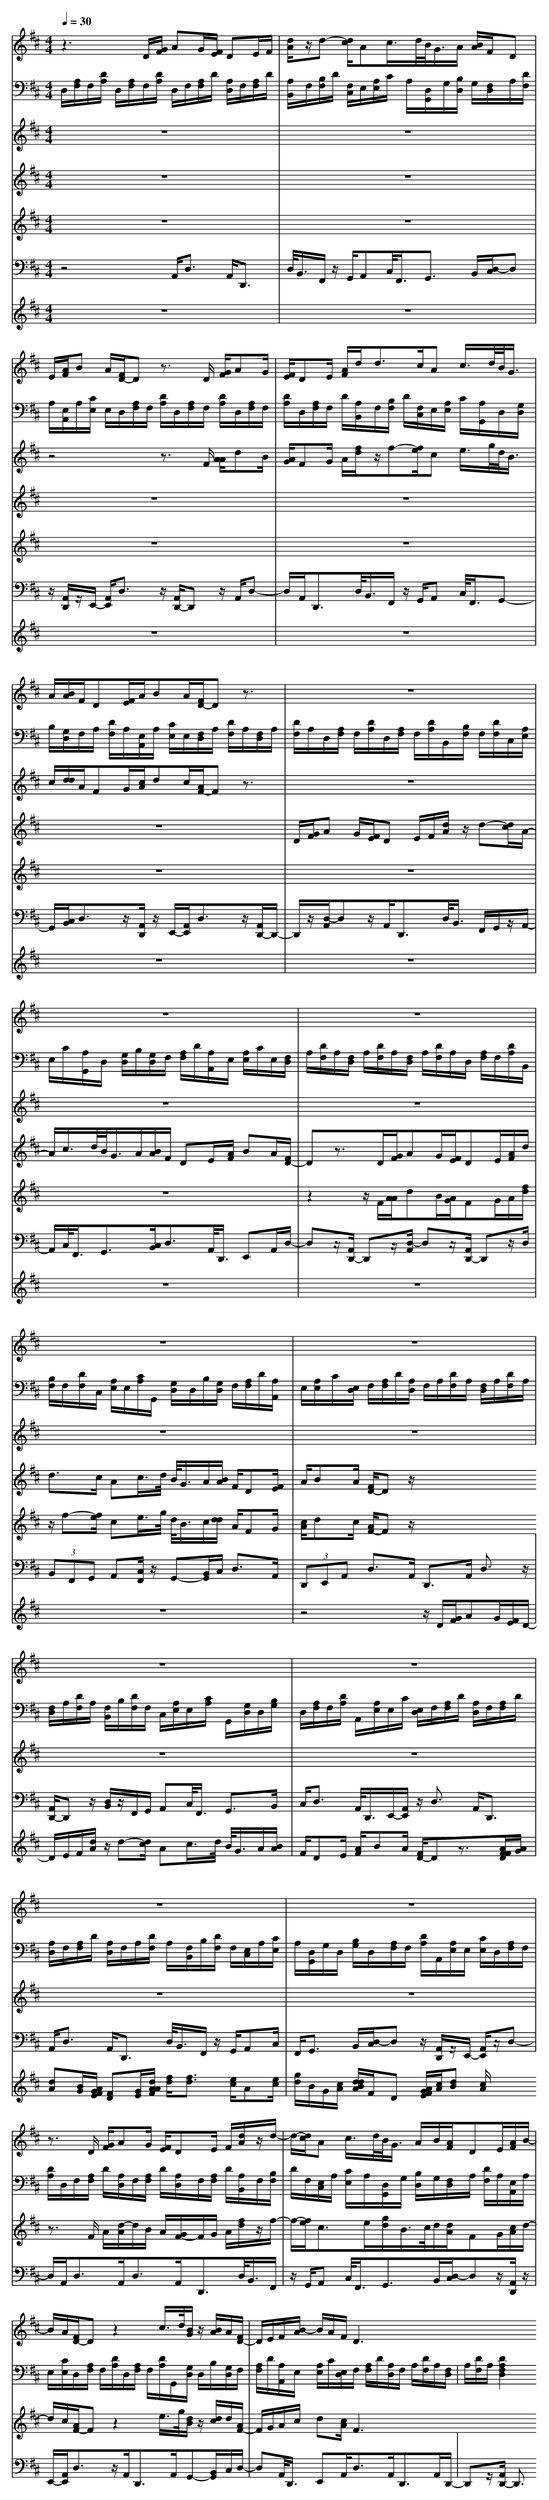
X:1
T:
M: 4/4
L: 1/8
Q:1/4=30
K:D % 2 sharps
V:1
z3D/2[G/2F/2] AG/2[F/2E/2] DE/2F/2|[d/2A/2]z/2d- [d/2c/2]Ac/2>d/2B/2<G/2A/2 [B/2A/2]F/2D|E/2[A/2F/2]B A/2[F/2D/2-]D z3/2D/2 [G/2F/2]AG/2|[F/2E/2]DE/2 [A/2F/2]d<dc/2A c/2>d/2B/2<G/2|
A/2[B/2A/2]F/2D[F/2E/2]A/2BA/2[F/2D/2-]Dz3/2|z8|z8|z8|
z8|z8|z8|z8|
z8|z8|z3/2D/2 [G/2F/2]AG/2 [F/2E/2]DE/2 F/2[d/2A/2]z/2d/2-|d/2-[d/2c/2]A c/2>d/2B/2<G/2 A/2B/2[A/2F/2]DE/2[A/2F/2]B/2-|
B/2A/2[F/2D/2-]Dz2c/2>d/2[B/2G/2] z/2[B/2A/2]A/2[F/2D/2-]|D/2E/2F/2[B/2-A/2] B/2A/2F/2D3
V:2
D,/2[A,/2F,/2]F,/2[D/2A,/2] D,/2[A,/2F,/2]F,/2[D/2A,/2] D,/2F,/2[A,/2F,/2]D/2 [A,/2D,/2]F,/2[A,/2F,/2]D/2|[A,/2B,,/2]F,/2[B,/2F,/2]D/2 [F,/2C,/2]E,/2[A,/2E,/2]C/2 A,/2[D,/2G,,/2]G,/2[B,/2D,/2] G,/2[F,/2D,/2]A,/2[D/2F,/2]|A,/2[E,/2A,,/2]A,/2[C/2E,/2] E,/2D,/2[A,/2F,/2]F,/2 [D/2A,/2]D,/2[A,/2F,/2]F,/2 [D/2A,/2]D,/2[A,/2F,/2]F,/2|[D/2A,/2]D,/2[A,/2F,/2]F,/2 D/2[A,/2B,,/2]F,/2[B,/2F,/2] D/2[F,/2C,/2]E,/2[A,/2E,/2] C/2[A,/2G,,/2]D,/2[G,/2D,/2]|
B,/2[G,/2D,/2]F,/2A,/2 [D/2F,/2]A,/2[E,/2A,,/2]A,/2 [C/2E,/2]E,/2[F,/2D,/2]A,/2 [D/2F,/2]A,/2[F,/2D,/2]A,/2|[D/2F,/2]A,/2D,/2[A,/2F,/2] F,/2[D/2A,/2]D,/2[A,/2F,/2] F,/2[D/2A,/2]B,,/2[B,/2F,/2] F,/2[D/2F,/2]C,/2[A,/2E,/2]|E,/2C/2[A,/2G,,/2]D,/2 [G,/2D,/2]B,/2[G,/2D,/2]F,/2 [A,/2F,/2]D/2[A,/2A,,/2]E,/2 [A,/2E,/2]C/2E,/2[F,/2D,/2]|A,/2[D/2F,/2]A,/2[F,/2D,/2] A,/2[D/2F,/2]A,/2[F,/2D,/2] A,/2[D/2F,/2]A,/2D,/2 [A,/2F,/2]F,/2[D/2A,/2]B,,/2|
[B,/2F,/2]F,/2[D/2F,/2]C,/2 [A,/2E,/2]E,/2[C/2A,/2]G,,/2 [G,/2D,/2]D,/2B,/2[G,/2D,/2] F,/2[A,/2F,/2]D/2[A,/2A,,/2]|E,/2[A,/2E,/2]C/2[E,/2D,/2] F,/2[A,/2F,/2]D/2[A,/2D,/2] F,/2A,/2[D/2F,/2]A,/2 [F,/2D,/2]A,/2[D/2F,/2]A,/2|[F,/2D,/2]A,/2[D/2F,/2]A,/2 [F,/2B,,/2]B,/2[D/2F,/2]F,/2 C,/2[A,/2E,/2]E,/2[C/2A,/2] G,,/2[G,/2D,/2]D,/2[B,/2G,/2]|D,/2[A,/2F,/2]F,/2[D/2A,/2] A,,/2[A,/2E,/2]E,/2C/2 [E,/2D,/2]F,/2[A,/2F,/2]D/2 [A,/2D,/2]F,/2[A,/2F,/2]D/2|
[A,/2D,/2]F,/2[A,/2F,/2]D/2 [A,/2D,/2]F,/2A,/2[D/2F,/2] A,/2[F,/2B,,/2]B,/2[D/2F,/2] F,/2[E,/2C,/2]A,/2[C/2E,/2]|A,/2[D,/2G,,/2]G,/2D,/2 [B,/2G,/2]D,/2[A,/2F,/2]F,/2 [D/2A,/2]A,,/2[A,/2E,/2]E,/2 [C/2E,/2]D,/2[A,/2F,/2]F,/2|[D/2A,/2]D,/2F,/2[A,/2F,/2] D/2[A,/2D,/2]F,/2[A,/2F,/2] D/2[A,/2D,/2]F,/2[A,/2F,/2] D/2[A,/2B,,/2]F,/2[B,/2F,/2]|D/2F,/2[E,/2C,/2]A,/2 [C/2E,/2]A,/2[D,/2G,,/2]G,/2 [B,/2D,/2]G,/2[F,/2D,/2]A,/2 [D/2F,/2]A,/2[E,/2A,,/2]A,/2|
E,/2[C/2E,/2]D,/2[A,/2F,/2] F,/2[D/2A,/2]D,/2[A,/2F,/2] F,/2[D/2A,/2]G,,/2[G,/2D,/2] D,/2B,/2[G,/2D,/2]F,/2|[A,/2F,/2]D/2[A,/2A,,/2]E,/2 [A,/2E,/2]C/2[E,/2D,/2]F,/2 [A,/2F,/2]D/2[A,/2D,/2]F,/2 A,/2[D/2F,/2]A,/2[F,/2D,/2]|A,/2[D/2F,/2]A,/2[D2A,2F,2D,2]
V:3
z8|z8|z4 z3/2F/2 [A/2A/2]dB/2|[A/2G/2]FG/2 A/2[f/2d/2]z/2f-[f/2e/2]c e/2>g/2d/2<B/2|
c/2[d/2d/2]A/2FG/2[c/2A/2]dc/2[A/2F/2-]Fz3/2|z8|z8|z8|
z8|z8|z8|z8|
z8|z8|z3/2F/2 A/2[d/2-A/2]d/2B/2 A/2[G/2F/2-]F/2G/2 A/2[f/2d/2]z/2f/2-|f/2-[f/2e/2]c>e[g/2d/2]B/2>c/2d/2[d/2A/2]FG/2[c/2A/2]d/2-|
d/2c/2[A/2F/2-]Fz2e/2>g/2[d/2B/2] z/2[d/2c/2]d/2[A/2F/2-]|F/2G/2A/2c/2 d[c/2A/2]F3
V:4
z8|z8|z8|z8|
z8|D/2[G/2F/2]A G/2[F/2E/2]D E/2F/2[d/2A/2]z/2 d-[d/2c/2]A/2-|A/2c/2>d/2B/2<G/2A/2[B/2A/2]F/2 DE/2[A/2F/2] BA/2[F/2D/2-]|Dz3/2D/2[G/2F/2]AG/2[F/2E/2]DE/2[A/2F/2]d/2|
d3/2c/2 Ac/2>d/2 B/2<G/2A/2[B/2A/2] F/2D[F/2E/2]|A/2BA/2 [F/2D/2-]Dz/2
V:5
z8|z8|z8|z8|
z8|z8|z8|z2 z/2F/2[A/2A/2]dB/2[A/2G/2]FG/2A/2[f/2d/2]|
z/2f-[f/2e/2] ce/2>g/2 d/2<B/2c/2[d/2d/2] A/2FG/2|[c/2A/2]dc/2 [A/2F/2-]Fz/2
V:6
z4 A,,/2D,3/2 A,,/2D,,3/2|D,/2<B,,/2F,,/2z/2 G,,/2A,,C,/2<F,,/2G,,3/2 B,,/2[D,/2-C,/2]D,|z/2[A,,/2D,,/2]z/2E,,/2- [A,,/2E,,/2]D,3/2 z/2[A,,/2D,,/2-]D,, z/2A,,/2D,-|D,/2A,,/2D,,3/2D,/2<B,,/2F,,/2 z/2G,,/2A,, C,/2<F,,/2G,,-|
G,,/2[C,/2B,,/2]D,3/2z/2[A,,/2D,,/2]z/2 E,,/2-[A,,/2E,,/2]D,3/2z/2[A,,/2D,,/2-]D,,/2-|D,,/2z/2[D,/2-A,,/2]D,z/2A,,/2D,,3/2D,/2<B,,/2 F,,/2G,,/2z/2A,,/2-|A,,/2C,/2<F,,/2G,,3/2[C,/2B,,/2]D,3/2A,,/2<D,,/2 E,,A,,/2D,/2-|D,z/2[A,,/2D,,/2-] D,,z/2[D,/2-A,,/2] D,z/2[A,,/2D,,/2-] D,,z/2D,/2|
(3B,,F,,G,, A,,[C,/2F,,/2]z/2 G,,-[B,,/2G,,/2]C,/2 D,3/2A,,/2|(3D,,E,,A,, D,3/2A,,/2 D,,3/2A,,/2 D,3/2z/2|[A,,/2D,,/2-]D,,z/2 [D,/2B,,/2]z/2F,,/2G,,/2 A,,C,/2<F,,/2 G,,3/2B,,/2|C,/2D,3/2 A,,/2<D,,/2E,,/2-[A,,/2E,,/2] z/2D,3/2 A,,/2D,,3/2|
A,,/2D,3/2 A,,/2D,,3/2 D,/2<B,,/2F,,/2z/2 G,,/2A,,C,/2|F,,<G,, B,,/2[D,/2-C,/2]D, z/2[A,,/2D,,/2]z/2E,,/2- [A,,/2E,,/2]z/2D,-|D,/2A,,/2D,3/2A,,/2D,3/2A,,/2D,,3/2D,/2<B,,/2F,,/2|z/2G,,/2A,, C,/2<F,,/2G,,3/2B,,/2[D,/2-C,/2]D,z/2[A,,/2D,,/2]z/2|
E,,/2-[A,,/2E,,/2]D,3/2z/2A,,/2D,,3/2A,,/2G,,-[B,,/2G,,/2]C,/2D,/2-|D,A,,/2<D,,/2 E,,A,,<D,A,,/2D,,3/2A,,/2D,,/2-|D,,z/2[A,,/2D,,/2-] D,,3/2
V:7
z8|z8|z8|z8|
z8|z8|z8|z8|
z8|z4 z/2D/2[G/2F/2]AG/2[F/2E/2]D/2-|D/2E/2F/2[d/2A/2] z/2d-[d/2c/2] Ac/2>d/2 B/2<G/2A/2[B/2A/2]|F/2DE/2 [A/2F/2]BA/2 [F/2D/2-]Dz3/2[A/2F/2F/2D/2][A/2G/2]|
[dA][B/2G/2][A/2G/2F/2E/2] [FD][G/2E/2][d/2A/2A/2F/2] [f/2d/2][f3/2d3/2] [e/2c/2]A[e/2c/2]|[g/2d/2]B/2G/2[c/2A/2] [d/2d/2B/2A/2]F/2D [A/2G/2F/2E/2][c/2A/2][dB] [c/2A/2]
